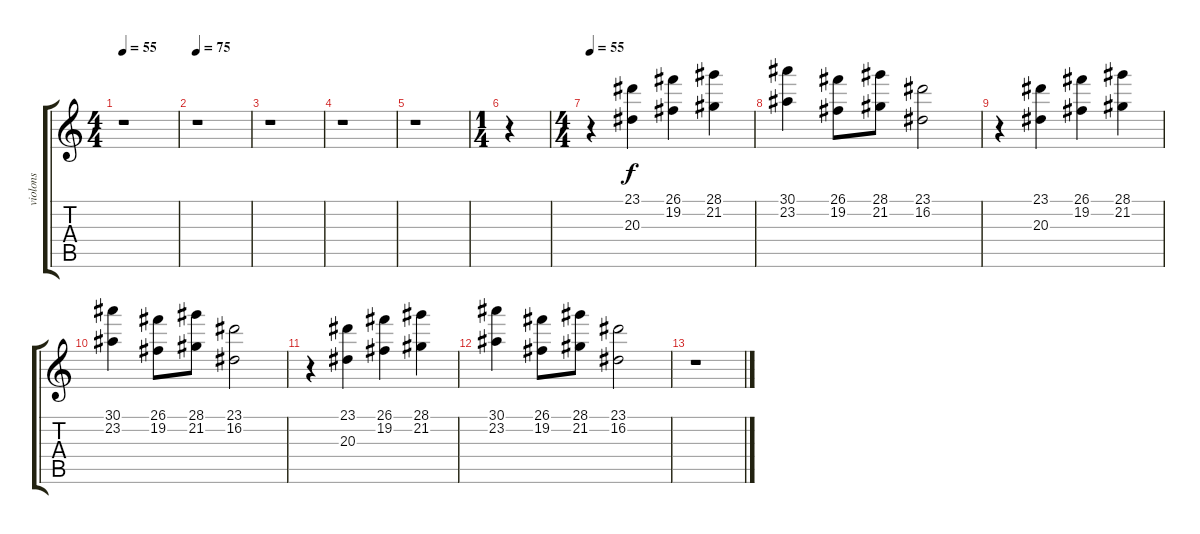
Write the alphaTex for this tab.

\track ("violons" "violons") {instrument viola}
\staff {score tabs}
\tuning (E4 B3 G3 D3 A2 E2) {hide}
\ts (4 4)
\tempo 55
\clef g2
\ks c
r.1{dy f} |
\tempo 75
r.1 |
r.1 |
r.1 |
r.1 |
\ts (1 4)
r.4 |
\ts (4 4)
\tempo 55
r.4 (23.1 20.3).4 (26.1 19.2).4 (28.1 21.2).4 |
(30.1 23.2).4 (26.1 19.2).8 (28.1 21.2).8 (23.1 16.2).2 |
r.4 (23.1 20.3).4 (26.1 19.2).4{volume 7} (28.1 21.2).4 |
(30.1 23.2).4 (26.1 19.2).8 (28.1 21.2).8 (23.1 16.2).2 |
r.4{volume 0} (23.1 20.3).4 (26.1 19.2).4 (28.1 21.2).4 |
(30.1 23.2).4 (26.1 19.2).8 (28.1 21.2).8 (23.1 16.2).2 |
r.1
